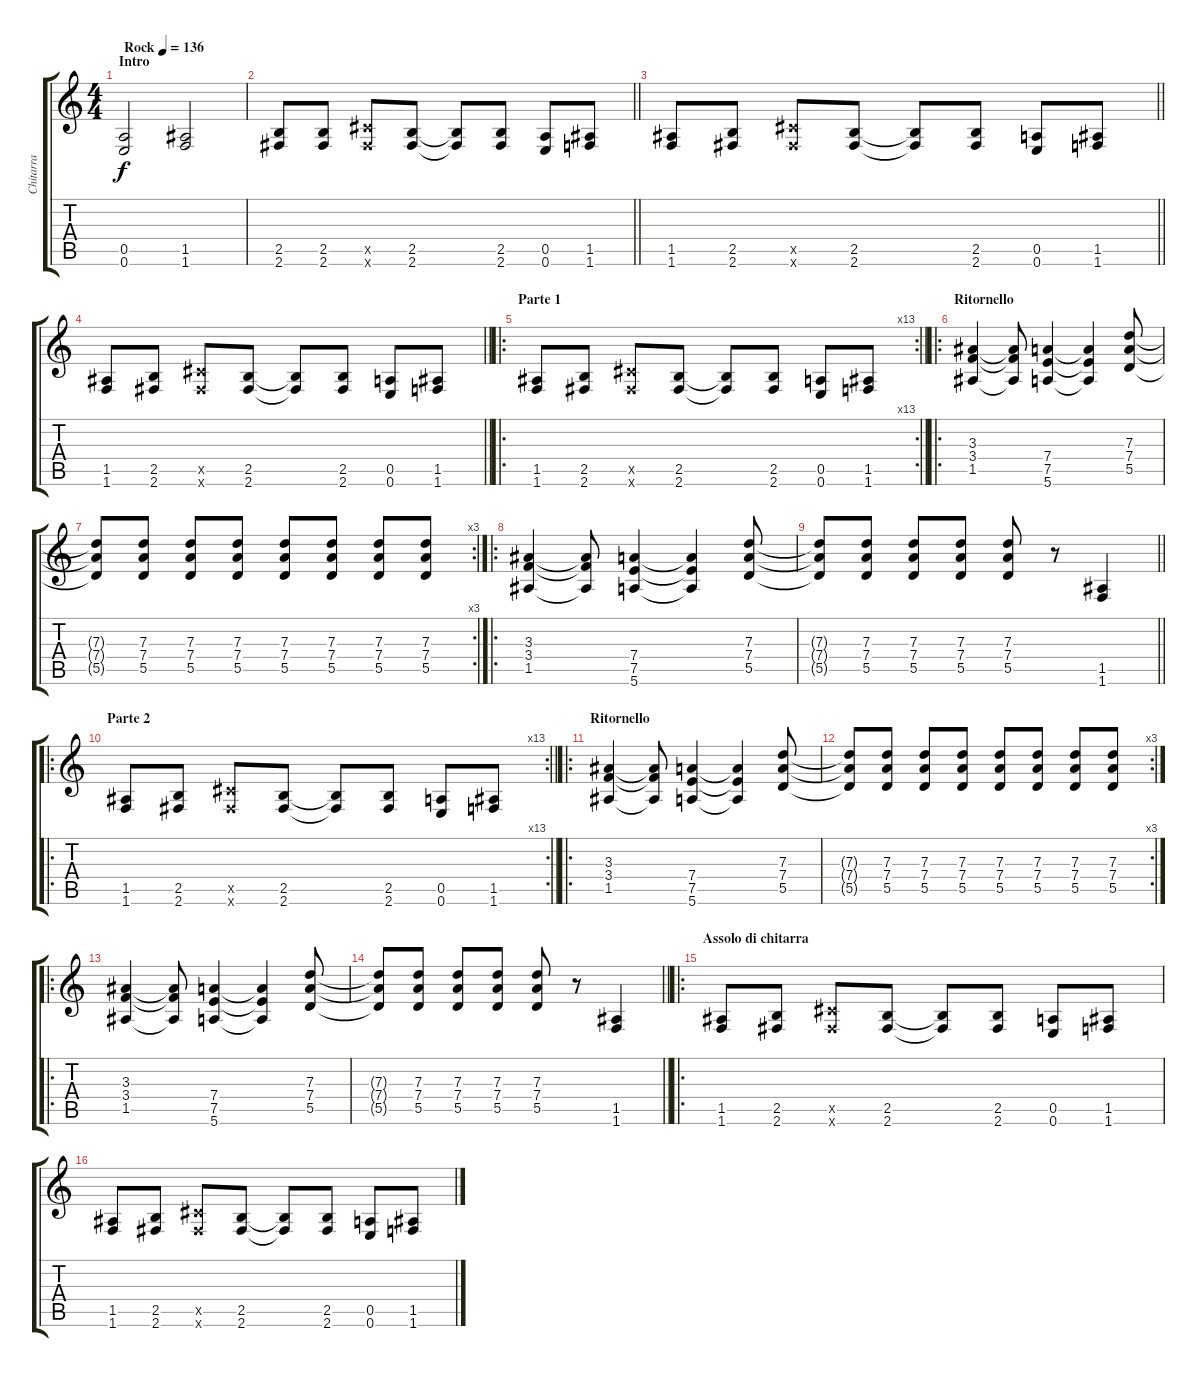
\track ("Chitarra" "Chitarra") {instrument overdrivenguitar}
\staff {score tabs}
\tuning (E4 B3 G3 D3 A2 E2) {hide}
\ts (4 4)
\section ("" "Intro")
\tempo (136 "Rock")
\clef g2
\ks c
(0.5 0.6).2{dy f instrument overdrivenguitar} (1.5 1.6).2 |
\barLineRight lightlight
(2.5 2.6).8 (2.5 2.6).8 (4.5{x} 2.6{x}).8 (2.5 2.6).8 (2.5{t} 2.6{t}).8 (2.5 2.6).8 (0.5 0.6).8 (1.5 1.6).8 |
\section ("" "")
\barLineRight lightlight
(1.5 1.6).8 (2.5 2.6).8 (4.5{x} 2.6{x}).8 (2.5 2.6).8 (2.5{t} 2.6{t}).8 (2.5 2.6).8 (0.5 0.6).8 (1.5 1.6).8 |
\section ("" "")
\barLineRight lightlight
(1.5 1.6).8 (2.5 2.6).8 (4.5{x} 2.6{x}).8 (2.5 2.6).8 (2.5{t} 2.6{t}).8 (2.5 2.6).8 (0.5 0.6).8 (1.5 1.6).8 |
\ro
\rc 13
\section ("" "Parte 1")
\barLineRight lightlight
(1.5 1.6).8 (2.5 2.6).8 (4.5{x} 2.6{x}).8 (2.5 2.6).8 (2.5{t} 2.6{t}).8 (2.5 2.6).8 (0.5 0.6).8 (1.5 1.6).8 |
\ro
\section ("" "Ritornello")
(3.3 3.4 1.5).4 (3.3{t} 3.4{t} 1.5{t}).8 (7.4 7.5 5.6).4 (7.4{t} 7.5{t} 5.6{t}).4 (7.3 7.4 5.5).8 |
\rc 3
(7.3{t} 7.4{t} 5.5{t}).8 (7.3 7.4 5.5).8 (7.3 7.4 5.5).8 (7.3 7.4 5.5).8 (7.3 7.4 5.5).8 (7.3 7.4 5.5).8 (7.3 7.4 5.5).8 (7.3 7.4 5.5).8 |
\ro
(3.3 3.4 1.5).4 (3.3{t} 3.4{t} 1.5{t}).8 (7.4 7.5 5.6).4 (7.4{t} 7.5{t} 5.6{t}).4 (7.3 7.4 5.5).8 |
\barLineRight lightlight
(7.3{t} 7.4{t} 5.5{t}).8 (7.3 7.4 5.5).8 (7.3 7.4 5.5).8 (7.3 7.4 5.5).8 (7.3 7.4 5.5).8 r.8 (1.5 1.6).4 |
\ro
\rc 13
\section ("" "Parte 2")
\barLineRight lightlight
(1.5 1.6).8 (2.5 2.6).8 (4.5{x} 2.6{x}).8 (2.5 2.6).8 (2.5{t} 2.6{t}).8 (2.5 2.6).8 (0.5 0.6).8 (1.5 1.6).8 |
\ro
\section ("" "Ritornello")
(3.3 3.4 1.5).4 (3.3{t} 3.4{t} 1.5{t}).8 (7.4 7.5 5.6).4 (7.4{t} 7.5{t} 5.6{t}).4 (7.3 7.4 5.5).8 |
\rc 3
(7.3{t} 7.4{t} 5.5{t}).8 (7.3 7.4 5.5).8 (7.3 7.4 5.5).8 (7.3 7.4 5.5).8 (7.3 7.4 5.5).8 (7.3 7.4 5.5).8 (7.3 7.4 5.5).8 (7.3 7.4 5.5).8 |
\ro
(3.3 3.4 1.5).4 (3.3{t} 3.4{t} 1.5{t}).8 (7.4 7.5 5.6).4 (7.4{t} 7.5{t} 5.6{t}).4 (7.3 7.4 5.5).8 |
\barLineRight lightlight
(7.3{t} 7.4{t} 5.5{t}).8 (7.3 7.4 5.5).8 (7.3 7.4 5.5).8 (7.3 7.4 5.5).8 (7.3 7.4 5.5).8 r.8 (1.5 1.6).4 |
\ro
\section ("" "Assolo di chitarra")
(1.5 1.6).8 (2.5 2.6).8 (4.5{x} 2.6{x}).8 (2.5 2.6).8 (2.5{t} 2.6{t}).8 (2.5 2.6).8 (0.5 0.6).8 (1.5 1.6).8 |
(1.5 1.6).8 (2.5 2.6).8 (4.5{x} 2.6{x}).8 (2.5 2.6).8 (2.5{t} 2.6{t}).8 (2.5 2.6).8 (0.5 0.6).8 (1.5 1.6).8
